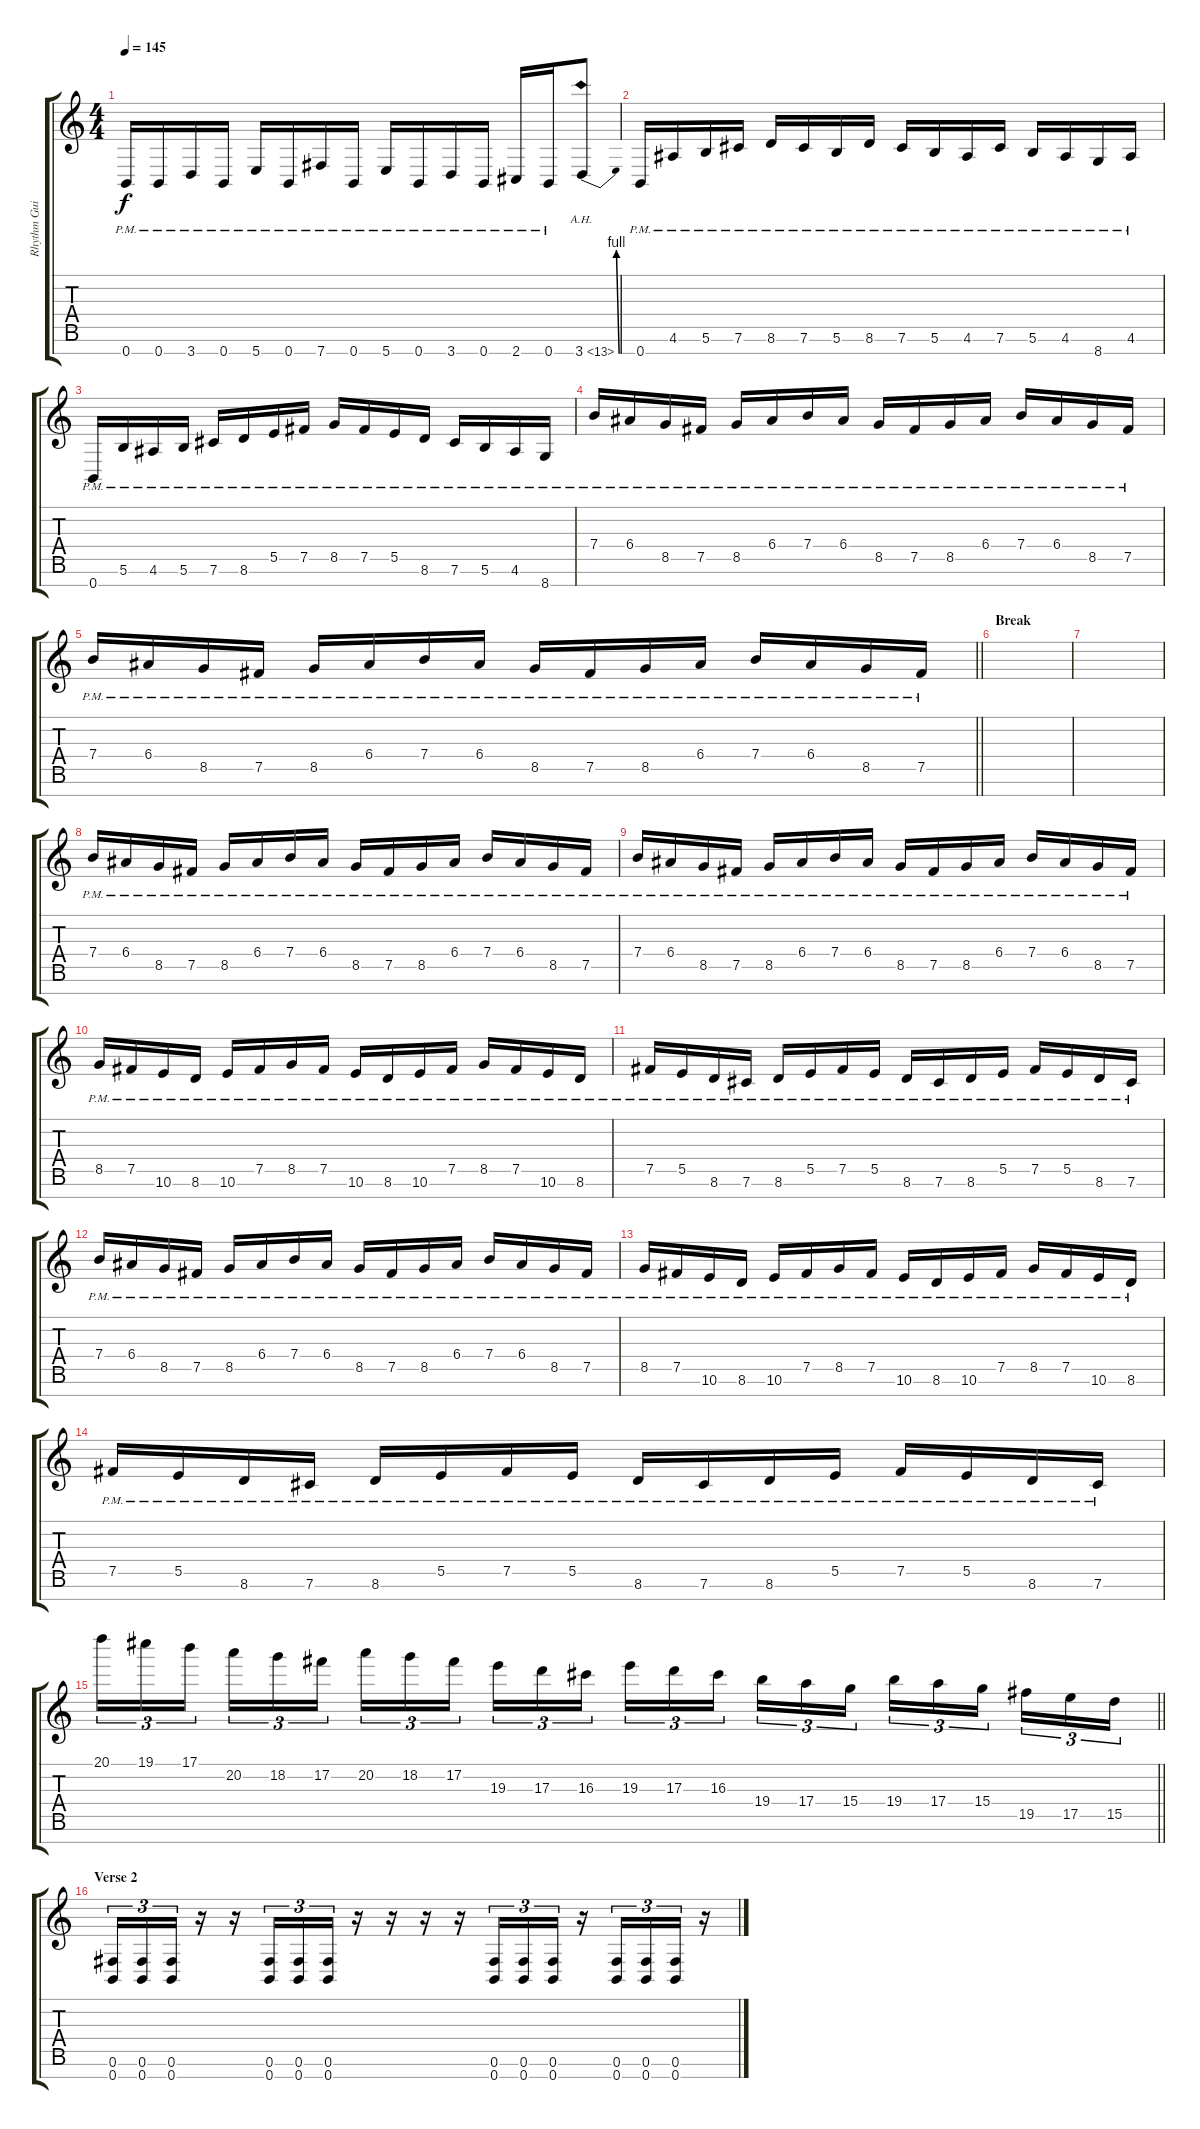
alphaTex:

\track ("Rhythm Guitar (Ben Orum)" "Rhythm Gui") {instrument distortionguitar}
\staff {score tabs}
\tuning (Gb4 Db4 A3 E3 B2 Gb2 B1) {hide}
\ts (4 4)
\tempo 145
\clef g2
\ks c
0.7{pm}.16{dy f} 0.7{pm}.16 3.7{pm}.16 0.7{pm}.16 5.7{pm}.16 0.7{pm}.16 7.7{pm}.16 0.7{pm}.16 5.7{pm}.16 0.7{pm}.16 3.7{pm}.16 0.7{pm}.16 2.7{pm}.16 0.7{pm}.16 3.7{be (bend 0 0 60 4) ah 10}.8 |
0.7{pm}.16 4.6{pm}.16 5.6{pm}.16 7.6{pm}.16 8.6{pm}.16 7.6{pm}.16 5.6{pm}.16 8.6{pm}.16 7.6{pm}.16 5.6{pm}.16 4.6{pm}.16 7.6{pm}.16 5.6{pm}.16 4.6{pm}.16 8.7{pm}.16 4.6{pm}.16 |
0.7{pm}.16 5.6{pm}.16 4.6{pm}.16 5.6{pm}.16 7.6{pm}.16 8.6{pm}.16 5.5{pm}.16 7.5{pm}.16 8.5{pm}.16 7.5{pm}.16 5.5{pm}.16 8.6{pm}.16 7.6{pm}.16 5.6{pm}.16 4.6{pm}.16 8.7{pm}.16 |
7.4{pm}.16 6.4{pm}.16 8.5{pm}.16 7.5{pm}.16 8.5{pm}.16 6.4{pm}.16 7.4{pm}.16 6.4{pm}.16 8.5{pm}.16 7.5{pm}.16 8.5{pm}.16 6.4{pm}.16 7.4{pm}.16 6.4{pm}.16 8.5{pm}.16 7.5{pm}.16 |
\barLineRight lightlight
7.4{pm}.16 6.4{pm}.16 8.5{pm}.16 7.5{pm}.16 8.5{pm}.16 6.4{pm}.16 7.4{pm}.16 6.4{pm}.16 8.5{pm}.16 7.5{pm}.16 8.5{pm}.16 6.4{pm}.16 7.4{pm}.16 6.4{pm}.16 8.5{pm}.16 7.5{pm}.16 |
\section ("" "Break")
|
|
7.4{pm}.16 6.4{pm}.16 8.5{pm}.16 7.5{pm}.16 8.5{pm}.16 6.4{pm}.16 7.4{pm}.16 6.4{pm}.16 8.5{pm}.16 7.5{pm}.16 8.5{pm}.16 6.4{pm}.16 7.4{pm}.16 6.4{pm}.16 8.5{pm}.16 7.5{pm}.16 |
7.4{pm}.16 6.4{pm}.16 8.5{pm}.16 7.5{pm}.16 8.5{pm}.16 6.4{pm}.16 7.4{pm}.16 6.4{pm}.16 8.5{pm}.16 7.5{pm}.16 8.5{pm}.16 6.4{pm}.16 7.4{pm}.16 6.4{pm}.16 8.5{pm}.16 7.5{pm}.16 |
8.5{pm}.16 7.5{pm}.16 10.6{pm}.16 8.6{pm}.16 10.6{pm}.16 7.5{pm}.16 8.5{pm}.16 7.5{pm}.16 10.6{pm}.16 8.6{pm}.16 10.6{pm}.16 7.5{pm}.16 8.5{pm}.16 7.5{pm}.16 10.6{pm}.16 8.6{pm}.16 |
7.5{pm}.16 5.5{pm}.16 8.6{pm}.16 7.6{pm}.16 8.6{pm}.16 5.5{pm}.16 7.5{pm}.16 5.5{pm}.16 8.6{pm}.16 7.6{pm}.16 8.6{pm}.16 5.5{pm}.16 7.5{pm}.16 5.5{pm}.16 8.6{pm}.16 7.6{pm}.16 |
7.4{pm}.16 6.4{pm}.16 8.5{pm}.16 7.5{pm}.16 8.5{pm}.16 6.4{pm}.16 7.4{pm}.16 6.4{pm}.16 8.5{pm}.16 7.5{pm}.16 8.5{pm}.16 6.4{pm}.16 7.4{pm}.16 6.4{pm}.16 8.5{pm}.16 7.5{pm}.16 |
8.5{pm}.16 7.5{pm}.16 10.6{pm}.16 8.6{pm}.16 10.6{pm}.16 7.5{pm}.16 8.5{pm}.16 7.5{pm}.16 10.6{pm}.16 8.6{pm}.16 10.6{pm}.16 7.5{pm}.16 8.5{pm}.16 7.5{pm}.16 10.6{pm}.16 8.6{pm}.16 |
7.5{pm}.16 5.5{pm}.16 8.6{pm}.16 7.6{pm}.16 8.6{pm}.16 5.5{pm}.16 7.5{pm}.16 5.5{pm}.16 8.6{pm}.16 7.6{pm}.16 8.6{pm}.16 5.5{pm}.16 7.5{pm}.16 5.5{pm}.16 8.6{pm}.16 7.6{pm}.16 |
\barLineRight lightlight
20.1.16{tu (3 2)} 19.1.16{tu (3 2)} 17.1.16{tu (3 2) beam splitsecondary} 20.2.16{tu (3 2)} 18.2.16{tu (3 2)} 17.2.16{tu (3 2)} 20.2.16{tu (3 2)} 18.2.16{tu (3 2)} 17.2.16{tu (3 2) beam splitsecondary} 19.3.16{tu (3 2)} 17.3.16{tu (3 2)} 16.3.16{tu (3 2)} 19.3.16{tu (3 2)} 17.3.16{tu (3 2)} 16.3.16{tu (3 2) beam splitsecondary} 19.4.16{tu (3 2)} 17.4.16{tu (3 2)} 15.4.16{tu (3 2)} 19.4.16{tu (3 2)} 17.4.16{tu (3 2)} 15.4.16{tu (3 2) beam splitsecondary} 19.5.16{tu (3 2)} 17.5.16{tu (3 2)} 15.5.16{tu (3 2)} |
\section ("" "Verse 2")
(0.6 0.7).16{tu (3 2)} (0.6 0.7).16{tu (3 2)} (0.6 0.7).16{tu (3 2)} r.16 r.16 (0.6 0.7).16{tu (3 2)} (0.6 0.7).16{tu (3 2)} (0.6 0.7).16{tu (3 2)} r.16 r.16 r.16 r.16 (0.6 0.7).16{tu (3 2)} (0.6 0.7).16{tu (3 2)} (0.6 0.7).16{tu (3 2)} r.16 (0.6 0.7).16{tu (3 2)} (0.6 0.7).16{tu (3 2)} (0.6 0.7).16{tu (3 2)} r.16
